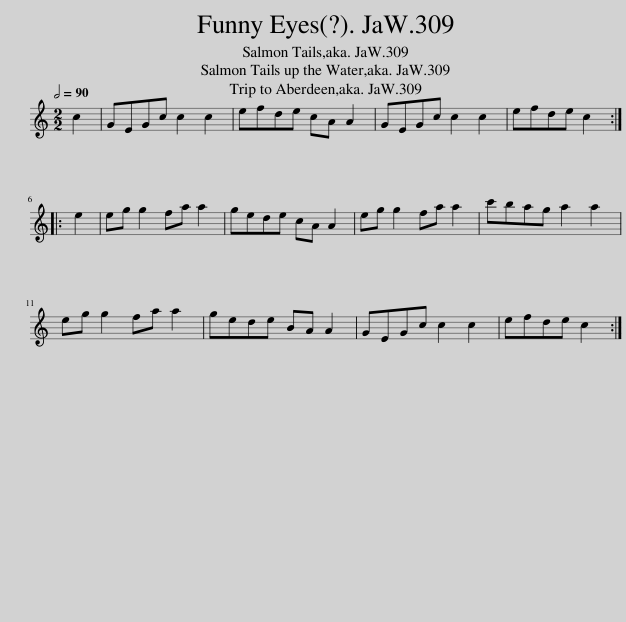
X:1
L:1/8
Q:1/2=90
M:2/2
I:linebreak $
K:C
V:1 treble
V:1
 c2 | GEGc c2 c2 | efde cA A2 | GEGc c2 c2 | efde c2 ::$ %5
 e2 | eg g2 fa a2 | gede cA A2 | eg g2 fa a2 | c'bag a2 a2 |$ %10
 eg g2 fa a2 | gede BA A2 | GEGc c2 c2 | efde c2 :| %14
